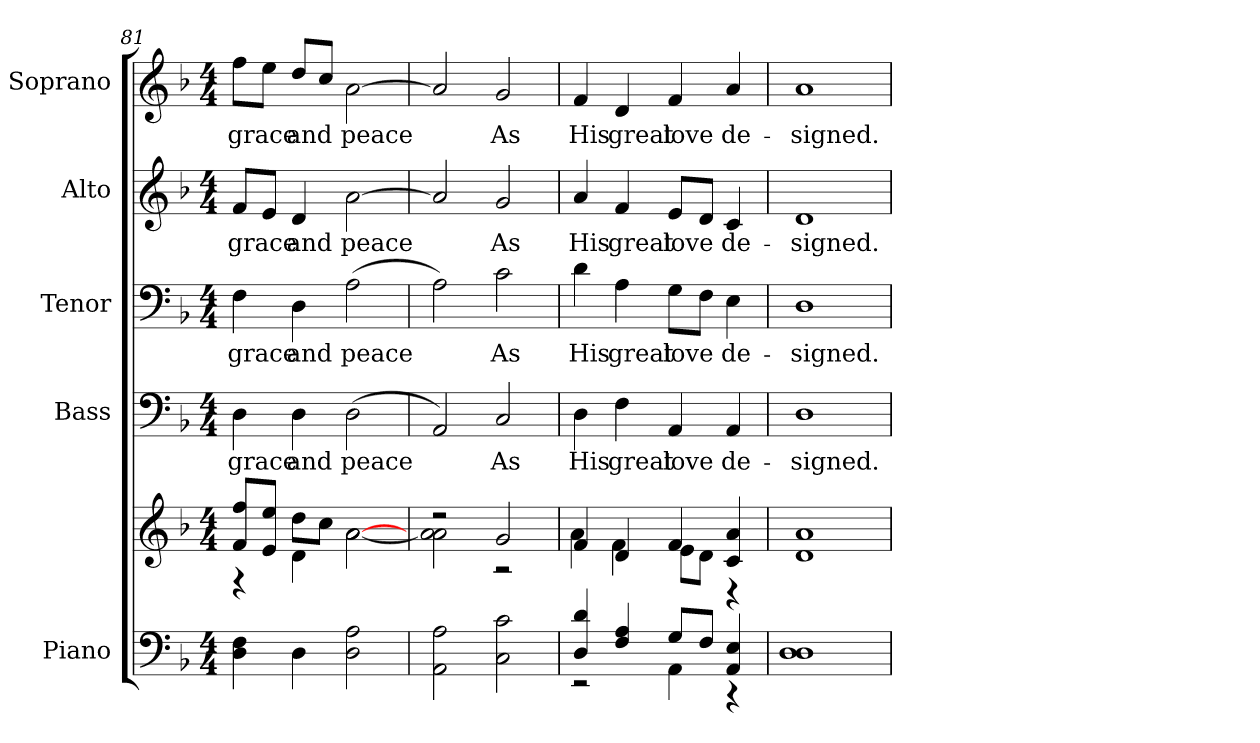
**kern	**kern	**kern	**text	**kern	**text	**kern	**text	**kern	**text
*part5	*part5	*part4	*part4	*part3	*part3	*part2	*part2	*part1	*part1
*staff6	*staff5	*staff4	*staff4	*staff3	*staff3	*staff2	*staff2	*staff1	*staff1
*I"Piano	*	*I"Bass	*	*I"Tenor	*	*I"Alto	*	*I"Soprano	*
*I'Pno.	*	*I'B.	*	*I'T.	*	*I'A.	*	*I'S.	*
!!LO:PB:g=z
*clefF4	*clefG2	*clefF4	*	*clefF4	*	*clefG2	*	*clefG2	*
*k[b-]	*k[b-]	*k[b-]	*	*k[b-]	*	*k[b-]	*	*k[b-]	*
*F:	*F:	*F:	*	*F:	*	*F:	*	*F:	*
*M4/4	*M4/4	*M4/4	*	*M4/4	*	*M4/4	*	*M4/4	*
=81	=81	=81	=81	=81	=81	=81	=81	=81	=81
*	*^	*	*	*	*	*	*	*	*
!	!	!	!	!LO:LY:b:color=#000000	!	!	!	!	!	!
!	!	!	!	!	!	!LO:LY:b:color=#000000	!	!	!	!
!	!	!	!	!	!	!	!	!LO:LY:b:color=#000000	!	!
!	!	!	!	!	!	!	!	!	!	!LO:LY:b:color=#000000
4Di\ 4Fi	8fi/ 8ffiL	4r	4Di\	grace	4Fi\	grace	8fi/L	grace	8ffi\L	grace
.	8ei/ 8eeiJ	.	.	.	.	.	8ei/J	.	8eei\J	.
!	!	!	!	!LO:LY:b:color=#000000	!	!	!	!	!	!
!	!	!	!	!	!	!LO:LY:b:color=#000000	!	!	!	!
!	!	!	!	!	!	!	!	!LO:LY:b:color=#000000	!	!
!	!	!	!	!	!	!	!	!	!	!LO:LY:b:color=#000000
4Di\	8ddi\L	4di\	4Di\	and	4Di\	and	4di/	and	8ddi/L	and
.	8cci\J	.	.	.	.	.	.	.	8cci/J	.
!	!	!	!	!LO:LY:b:color=#000000	!	!	!	!	!	!
!	!	!	!	!	!	!LO:LY:b:color=#000000	!	!	!	!
!	!	!	!	!	!	!	!	!LO:LY:b:color=#000000	!	!
!	!	!	!	!	!	!	!	!	!	!LO:LY:b:color=#000000
2Di\ 2Ai	[>2ai\	[<2ai\	(2Di\	peace	(2Ai\	peace	[>2ai\	peace	[>2ai\	peace
=82	=82	=82	=82	=82	=82	=82	=82	=82	=82	=82
2AAi\ 2Ai	2r	2ai\] 2ai	2AAi/)	.	2Ai\)	.	2ai/]	.	2ai/]	.
!	!	!	!	!LO:LY:b:color=#000000	!	!	!	!	!	!
!	!	!	!	!	!	!LO:LY:b:color=#000000	!	!	!	!
!	!	!	!	!	!	!	!	!LO:LY:b:color=#000000	!	!
!	!	!	!	!	!	!	!	!	!	!LO:LY:b:color=#000000
2Ci\ 2ci	2gi/	2r	2Ci/	As	2ci\	As	2gi/	As	2gi/	As
=83	=83	=83	=83	=83	=83	=83	=83	=83	=83	=83
*^	*	*	*	*	*	*	*	*	*	*
!	!	!	!	!	!LO:LY:b:color=#000000	!	!	!	!	!	!
!	!	!	!	!	!	!	!LO:LY:b:color=#000000	!	!	!	!
!	!	!	!	!	!	!	!	!	!LO:LY:b:color=#000000	!	!
!	!	!	!	!	!	!	!	!	!	!	!LO:LY:b:color=#000000
4Di/ 4di	2r	4fi/	4ai\	4Di\	His	4di\	His	4ai/	His	4fi/	His
!	!	!	!	!	!LO:LY:b:color=#000000	!	!	!	!	!	!
!	!	!	!	!	!	!	!LO:LY:b:color=#000000	!	!	!	!
!	!	!	!	!	!	!	!	!	!LO:LY:b:color=#000000	!	!
!	!	!	!	!	!	!	!	!	!	!	!LO:LY:b:color=#000000
4Fi/ 4Ai	.	4di/	4fi\	4Fi\	great	4Ai\	great	4fi/	great	4di/	great
!	!	!	!	!	!LO:LY:b:color=#000000	!	!	!	!	!	!
!	!	!	!	!	!	!	!LO:LY:b:color=#000000	!	!	!	!
!	!	!	!	!	!	!	!	!	!LO:LY:b:color=#000000	!	!
!	!	!	!	!	!	!	!	!	!	!	!LO:LY:b:color=#000000
8Gi/L	4AAi\	4fi/	8ei\L	4AAi/	love	8Gi\L	love	8ei/L	love	4fi/	love
8Fi/J	.	.	8di\J	.	.	8Fi\J	.	8di/J	.	.	.
!	!	!	!	!	!LO:LY:b:color=#000000	!	!	!	!	!	!
!	!	!	!	!	!	!	!LO:LY:b:color=#000000	!	!	!	!
!	!	!	!	!	!	!	!	!	!LO:LY:b:color=#000000	!	!
!	!	!	!	!	!	!	!	!	!	!	!LO:LY:b:color=#000000
4AAi/ 4Ei	4r	4ci/ 4ai	4r	4AAi/	de-	4Ei\	de-	4ci/	de-	4ai/	de-
*v	*v	*	*	*	*	*	*	*	*	*	*
*	*v	*v	*	*	*	*	*	*	*	*
=84	=84	=84	=84	=84	=84	=84	=84	=84	=84
*^	*^	*	*	*	*	*	*	*	*
!	!	!	!	!	!LO:LY:b:color=#000000	!	!	!	!	!	!
*v	*v	*	*	*	*	*	*	*	*	*	*
*	*v	*v	*	*	*	*	*	*	*	*
*^	*^	*	*	*	*	*	*	*	*
!	!	!	!	!	!	!	!LO:LY:b:color=#000000	!	!	!	!
*v	*v	*	*	*	*	*	*	*	*	*	*
*	*v	*v	*	*	*	*	*	*	*	*
*^	*^	*	*	*	*	*	*	*	*
!	!	!	!	!	!	!	!	!	!LO:LY:b:color=#000000	!	!
*v	*v	*	*	*	*	*	*	*	*	*	*
*	*v	*v	*	*	*	*	*	*	*	*
*^	*^	*	*	*	*	*	*	*	*
!	!	!	!	!	!	!	!	!	!	!	!LO:LY:b:color=#000000
*v	*v	*	*	*	*	*	*	*	*	*	*
*	*v	*v	*	*	*	*	*	*	*	*
1Di 1Di	1di 1ai	1Di	-signed.	1Di	-signed.	1di	-signed.	1ai	-signed.
=	=	=	=	=	=	=	=	=	=
*-	*-	*-	*-	*-	*-	*-	*-	*-	*-
